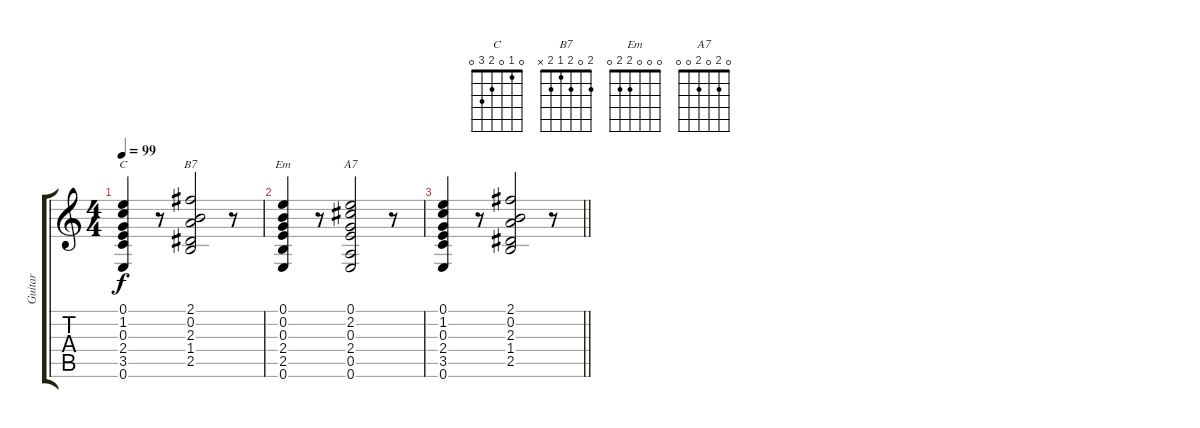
\track ("Guitar" "Guitar") {mute instrument acousticguitarsteel}
\staff {score tabs}
\tuning (E4 B3 G3 D3 A2 E2) {hide}
\chord ("C" 0 1 0 2 3 0)
\chord ("B7" 2 0 2 1 2 x)
\chord ("Em" 0 0 0 2 2 0)
\chord ("A7" 0 2 0 2 0 0)
\ts (4 4)
\tempo 99
\clef g2
\ks c
(0.1 1.2 0.3 2.4 3.5 0.6).4{ch "C" dy f} r.8 (2.1 0.2 2.3 1.4 2.5).2{ch "B7"} r.8 |
(0.1 0.2 0.3 2.4 2.5 0.6).4{ch "Em"} r.8 (0.1 2.2 0.3 2.4 0.5 0.6).2{ch "A7"} r.8 |
\barLineRight lightlight
(0.1 1.2 0.3 2.4 3.5 0.6).4 r.8 (2.1 0.2 2.3 1.4 2.5).2 r.8
